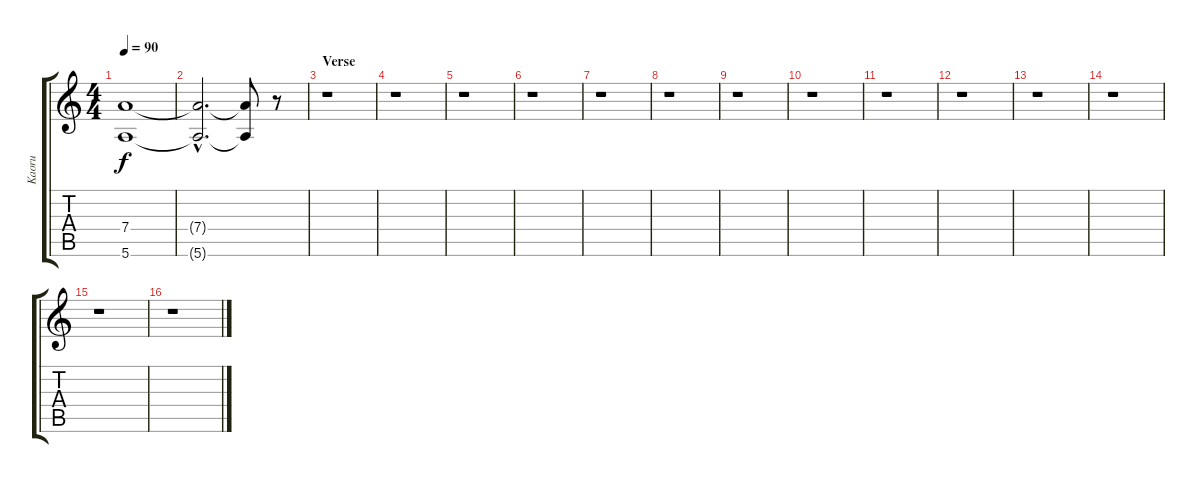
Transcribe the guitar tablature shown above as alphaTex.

\track ("Kaoru" "Kaoru") {instrument distortionguitar}
\staff {score tabs}
\tuning (E4 B3 G3 D3 A2 E2) {hide}
\ts (4 4)
\tempo 90
\clef g2
\ks c
(7.4 5.6).1{dy f} |
(7.4{hac t} 5.6{hac t}).2{d} (7.4{t} 5.6{t}).8 r.8 |
\section ("" "Verse")
r.1 |
r.1 |
r.1 |
r.1 |
r.1 |
r.1 |
r.1 |
r.1 |
r.1 |
r.1 |
r.1 |
r.1 |
r.1 |
r.1
